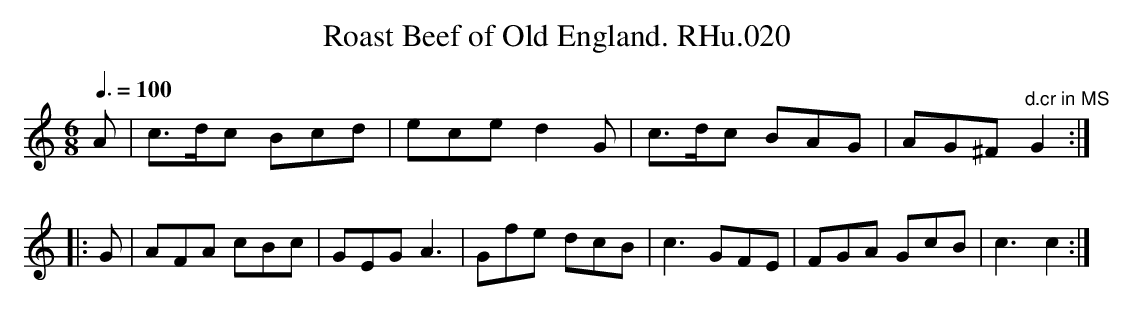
X:1
T:Roast Beef of Old England. RHu.020
M:6/8
L:1/8
Q:3/8=100
K:C
A|c>dc Bcd|ece d2G|c>dc BAG|AG^F"d.cr in MS"G2:|
|:G|AFA cBc|GEG A3|Gfe dcB|c3GFE|FGA GcB|c3c2:|
